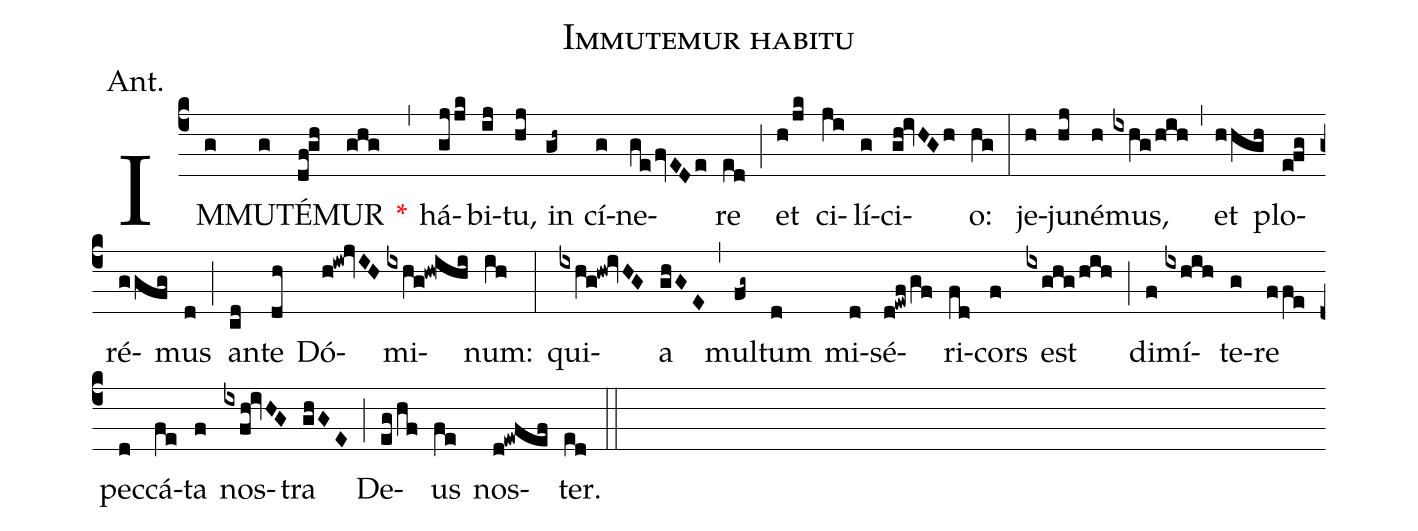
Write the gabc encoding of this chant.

name:Immutemur habitu;
annotation:Ant.;
mode:I.;
office-part:Antiphon;
%%
(c4) IM(g)MU(g)TÉ(df!gh)MUR(ghg) <v>\red{*}</v>(,) há(gjjk)bi(ij)tu,(hj) in(gh~) cí(g)ne(gefvEDe)re(ed) (;) et(h/jk) ci(ji)lí(g)ci(gh!ivHGh)o:(hg) (:) je(h)ju(hj)né(h)mus,(ixhg/hih) (,) et(hhgh) plo(e!fg)ré(ggfg)mus(d) (;) an(cd)te(dh) Dó(h!iw!jvIH)mi(ixhg!hw!ihi)num:(ih) (:) qui(ixhg!hw!ivHG)a(ghGE) (,) mul(fg~)tum(d) mi(d)sé(d!ewf/gf)ri(fd)cors(f) est(ixghg/hih) (;) di(f)mí(ixhih)te(g)re(ffe) pec(d)cá(fe)ta(f) nos(ixfh!ivHG)tra(ghGE) (;) De(eg/hf)us(fe) nos(d!ewfef)ter.(ed) (::)
